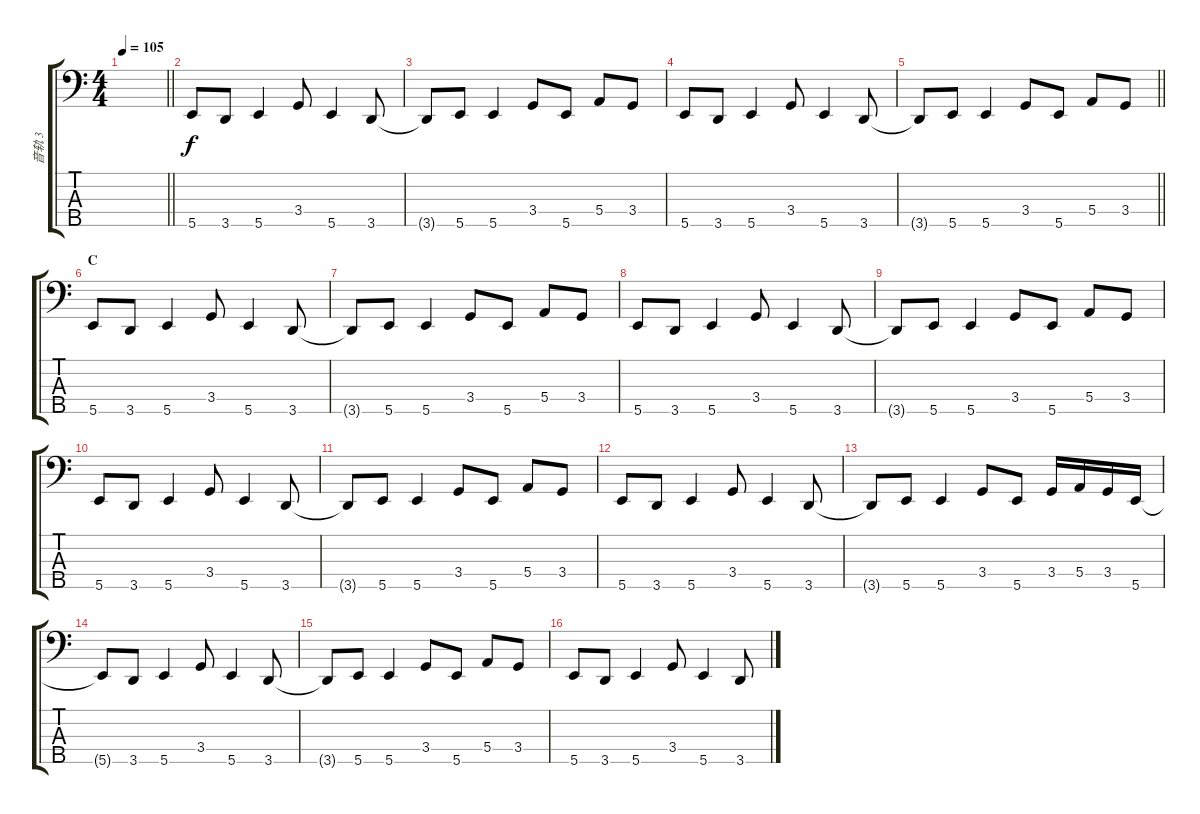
\track ("音轨 3" "音轨 3") {instrument electricbassfinger}
\staff {score tabs}
\tuning (G2 D2 A1 E1 B0) {hide}
\ts (4 4)
\tempo 105
\clef f4
\barLineRight lightlight
\ks c
|
5.5.8 3.5.8 5.5.4 3.4.8 5.5.4 3.5.8 |
3.5{t}.8 5.5.8 5.5.4 3.4.8 5.5.8 5.4.8 3.4.8 |
5.5.8 3.5.8 5.5.4 3.4.8 5.5.4 3.5.8 |
\barLineRight lightlight
3.5{t}.8 5.5.8 5.5.4 3.4.8 5.5.8 5.4.8 3.4.8 |
\section ("" "C")
5.5.8 3.5.8 5.5.4 3.4.8 5.5.4 3.5.8 |
3.5{t}.8 5.5.8 5.5.4 3.4.8 5.5.8 5.4.8 3.4.8 |
5.5.8 3.5.8 5.5.4 3.4.8 5.5.4 3.5.8 |
3.5{t}.8 5.5.8 5.5.4 3.4.8 5.5.8 5.4.8 3.4.8 |
5.5.8 3.5.8 5.5.4 3.4.8 5.5.4 3.5.8 |
3.5{t}.8 5.5.8 5.5.4 3.4.8 5.5.8 5.4.8 3.4.8 |
5.5.8 3.5.8 5.5.4 3.4.8 5.5.4 3.5.8 |
3.5{t}.8 5.5.8 5.5.4 3.4.8 5.5.8 3.4.16 5.4.16 3.4.16 5.5.16 |
5.5{t}.8 3.5.8 5.5.4 3.4.8 5.5.4 3.5.8 |
3.5{t}.8 5.5.8 5.5.4 3.4.8 5.5.8 5.4.8 3.4.8 |
5.5.8 3.5.8 5.5.4 3.4.8 5.5.4 3.5.8
